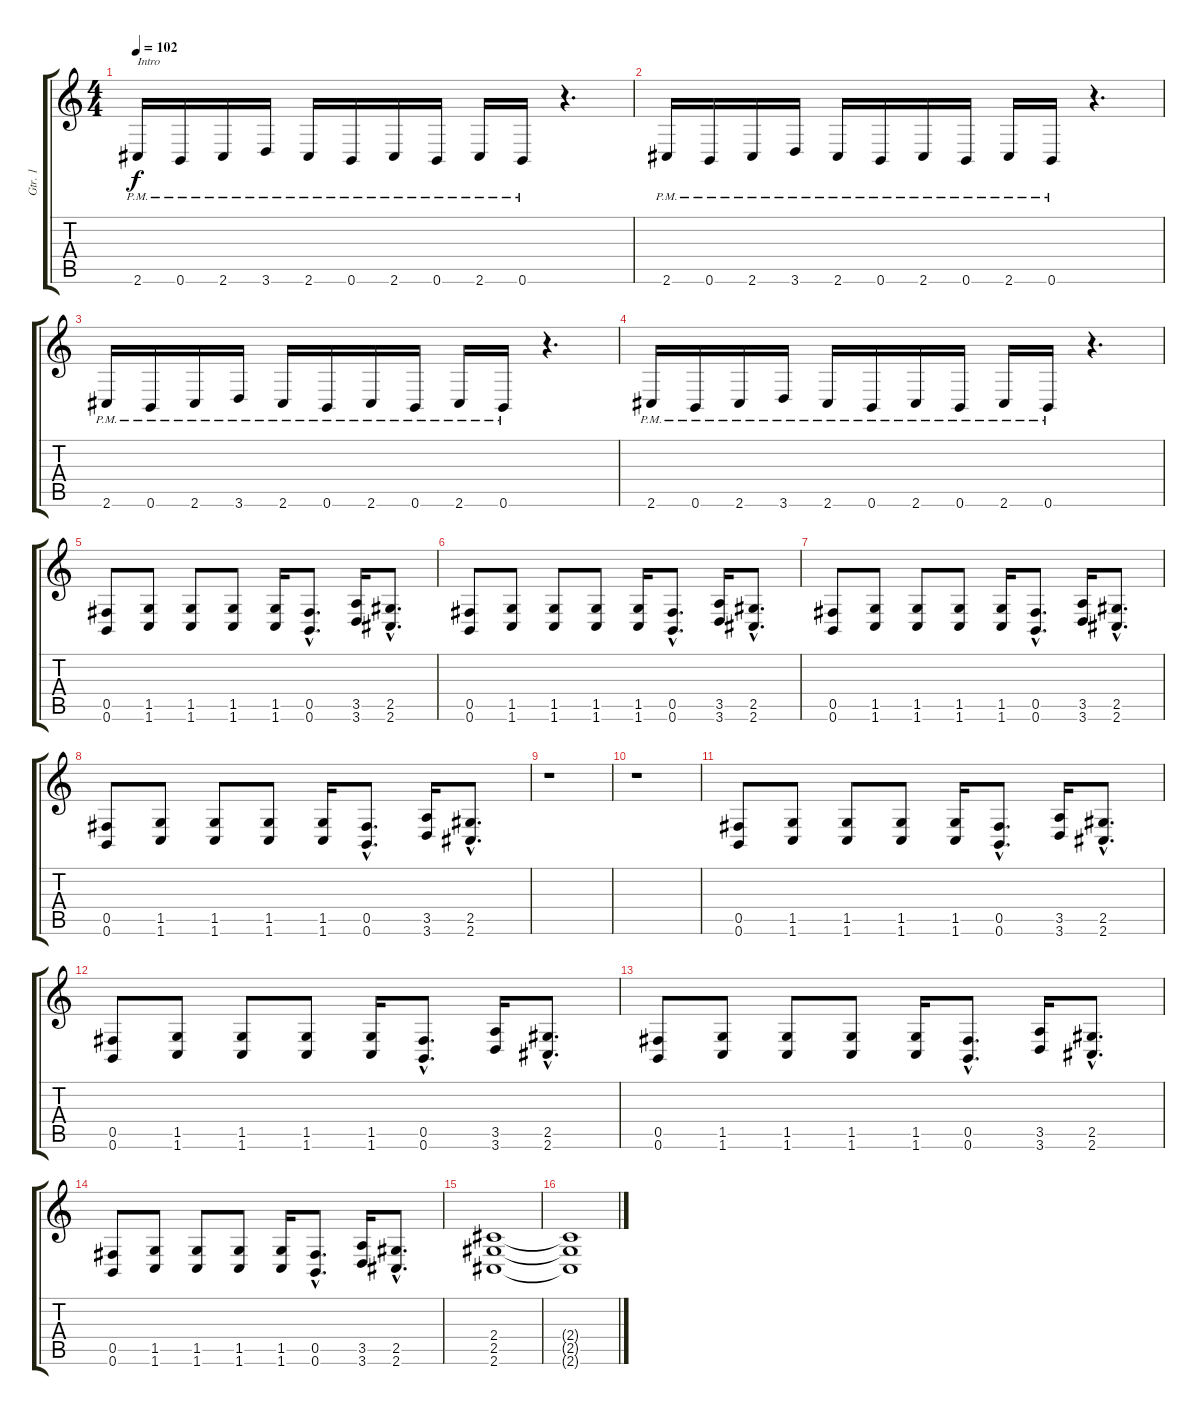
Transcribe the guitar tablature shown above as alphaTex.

\track ("Gtr. 1" "Gtr. 1") {instrument distortionguitar}
\staff {score tabs}
\tuning (Db4 Ab3 E3 B2 Gb2 B1) {hide}
\ts (4 4)
\tempo 102
\clef g2
\ks c
2.6{pm}.16{txt "Intro" dy f instrument distortionguitar} 0.6{pm}.16 2.6{pm}.16 3.6{pm}.16 2.6{pm}.16 0.6{pm}.16 2.6{pm}.16 0.6{pm}.16 2.6{pm}.16 0.6{pm}.16 r.4{d} |
2.6{pm}.16 0.6{pm}.16 2.6{pm}.16 3.6{pm}.16 2.6{pm}.16 0.6{pm}.16 2.6{pm}.16 0.6{pm}.16 2.6{pm}.16 0.6{pm}.16 r.4{d} |
2.6{pm}.16 0.6{pm}.16 2.6{pm}.16 3.6{pm}.16 2.6{pm}.16 0.6{pm}.16 2.6{pm}.16 0.6{pm}.16 2.6{pm}.16 0.6{pm}.16 r.4{d} |
2.6{pm}.16 0.6{pm}.16 2.6{pm}.16 3.6{pm}.16 2.6{pm}.16 0.6{pm}.16 2.6{pm}.16 0.6{pm}.16 2.6{pm}.16 0.6{pm}.16 r.4{d} |
(0.5 0.6).8 (1.5 1.6).8 (1.5 1.6).8 (1.5 1.6).8 (1.5 1.6).16 (0.5{hac} 0.6{hac}).8{d} (3.5 3.6).16 (2.5{hac} 2.6{hac}).8{d} |
(0.5 0.6).8 (1.5 1.6).8 (1.5 1.6).8 (1.5 1.6).8 (1.5 1.6).16 (0.5{hac} 0.6{hac}).8{d} (3.5 3.6).16 (2.5{hac} 2.6{hac}).8{d} |
(0.5 0.6).8 (1.5 1.6).8 (1.5 1.6).8 (1.5 1.6).8 (1.5 1.6).16 (0.5{hac} 0.6{hac}).8{d} (3.5 3.6).16 (2.5{hac} 2.6{hac}).8{d} |
(0.5 0.6).8 (1.5 1.6).8 (1.5 1.6).8 (1.5 1.6).8 (1.5 1.6).16 (0.5{hac} 0.6{hac}).8{d} (3.5 3.6).16 (2.5{hac} 2.6{hac}).8{d} |
r.1 |
r.1 |
(0.5 0.6).8 (1.5 1.6).8 (1.5 1.6).8 (1.5 1.6).8 (1.5 1.6).16 (0.5{hac} 0.6{hac}).8{d} (3.5 3.6).16 (2.5{hac} 2.6{hac}).8{d} |
(0.5 0.6).8 (1.5 1.6).8 (1.5 1.6).8 (1.5 1.6).8 (1.5 1.6).16 (0.5{hac} 0.6{hac}).8{d} (3.5 3.6).16 (2.5{hac} 2.6{hac}).8{d} |
(0.5 0.6).8 (1.5 1.6).8 (1.5 1.6).8 (1.5 1.6).8 (1.5 1.6).16 (0.5{hac} 0.6{hac}).8{d} (3.5 3.6).16 (2.5{hac} 2.6{hac}).8{d} |
(0.5 0.6).8 (1.5 1.6).8 (1.5 1.6).8 (1.5 1.6).8 (1.5 1.6).16 (0.5{hac} 0.6{hac}).8{d} (3.5 3.6).16 (2.5{hac} 2.6{hac}).8{d} |
(2.4 2.5 2.6).1 |
(2.4{t} 2.5{t} 2.6{t}).1
